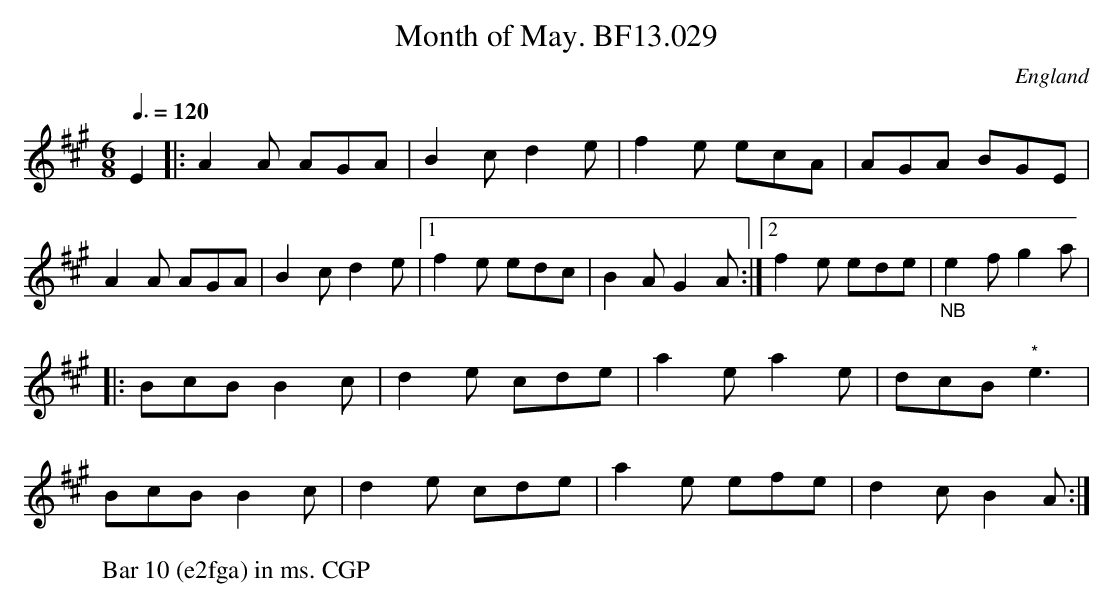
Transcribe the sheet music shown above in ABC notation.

X:1
T:Month of May. BF13.029
M:6/8
L:1/8
Q:3/8=120
O:England
notC:In hand "B"
K:A major
E2|:A2A AGA|B2cd2e|f2e ecA|AGA BGE|!
A2A AGA|B2cd2e|1f2e edc|B2AG2A:|2f2e ede|"_NB"e2f g2a|!
|:BcBB2c|d2e cde|a2ea2e|dcB"^*"e3|!
BcB B2c|d2e cde|a2e efe|d2cB2A:|
W:Bar 10 (e2fga) in ms. CGP
